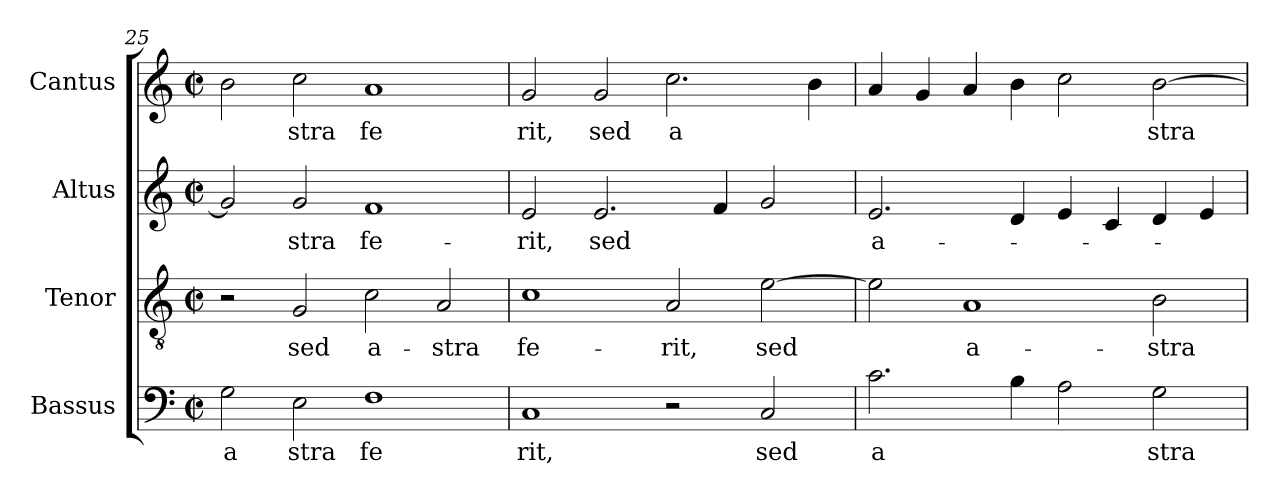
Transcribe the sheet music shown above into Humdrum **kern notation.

**kern	**text	**kern	**text	**kern	**text	**kern	**text
*part4	*part4	*part3	*part3	*part2	*part2	*part1	*part1
*staff4	*staff4	*staff3	*staff3	*staff2	*staff2	*staff1	*staff1
*I"Bassus	*	*I"Tenor	*	*I"Altus	*	*I"Cantus	*
*clefF4	*	*clefGv2	*	*clefG2	*	*clefG2	*
*M2/2	*	*M2/2	*	*M2/2	*	*M2/2	*
*met(c|)	*	*met(c|)	*	*met(c|)	*	*met(c|)	*
=25	=25	=25	=25	=25	=25	=25	=25
!	!LO:LY:b:cj	!	!	!	!	!	!
2G\	a	2r	.	2g/]	.	2b\	.
!	!LO:LY:b:cj	!	!LO:LY:b:cj	!	!LO:LY:b:cj	!	!LO:LY:b:cj
2E\	stra	2G/	sed	2g/	-stra	2cc\	stra
!	!LO:LY:b:cj	!	!LO:LY:b:cj	!	!LO:LY:b:cj	!	!LO:LY:b:cj
1F	fe	2c\	a-	1f	fe-	1a	fe
!	!	!	!LO:LY:b:cj	!	!	!	!
.	.	2A/	-stra	.	.	.	.
=26	=26	=26	=26	=26	=26	=26	=26
!	!LO:LY:b:cj	!	!LO:LY:b:cj	!	!LO:LY:b:cj	!	!LO:LY:b:cj
1C	rit,	1c	fe-	2e/	-rit,	2g/	rit,
!	!	!	!	!	!LO:LY:b	!	!LO:LY:b:cj
.	.	.	.	2.e/	sed	2g/	sed
!	!	!	!LO:LY:b:cj	!	!	!	!LO:LY:b:cj
2r	.	2A/	-rit,	.	.	2.cc\	a
.	.	.	.	4f/	.	.	.
!	!LO:LY:b:cj	!	!LO:LY:b	!	!	!	!
2C/	sed	[>2e\	sed	2g/	.	.	.
.	.	.	.	.	.	4b\	.
=27	=27	=27	=27	=27	=27	=27	=27
!	!LO:LY:b:cj	!	!	!	!LO:LY:b:cj	!	!
2.c\	a	2e\]	.	2.e/	a-	4a/	.
.	.	.	.	.	.	4g/	.
!	!	!	!LO:LY:b:cj	!	!	!	!
.	.	1A	a-	.	.	4a/	.
4B\	.	.	.	4d/	.	4b\	.
2A\	.	.	.	4e/	.	2cc\	.
.	.	.	.	4c/	.	.	.
!	!LO:LY:b:cj	!	!LO:LY:b:cj	!	!	!	!LO:LY:b
2G\	stra	2B\	-stra	4d/	.	[>2b\	stra
.	.	.	.	4e/	.	.	.
=	=	=	=	=	=	=	=
*-	*-	*-	*-	*-	*-	*-	*-
